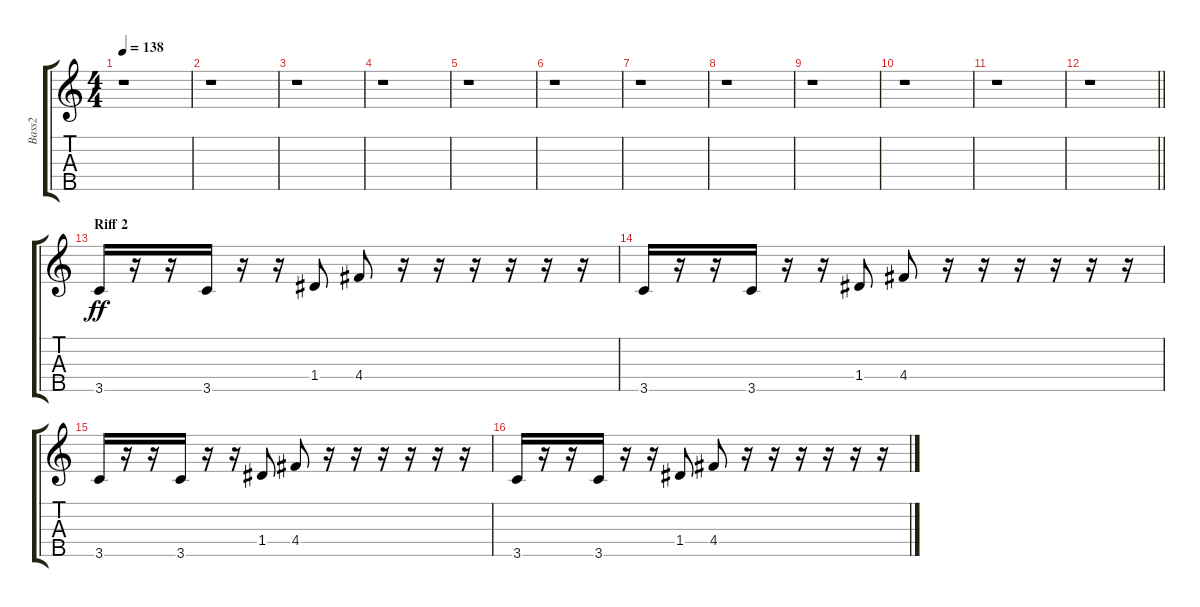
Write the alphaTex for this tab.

\track ("Bass2" "Bass2") {instrument synthbass2}
\staff {score tabs}
\tuning (E4 B3 G3 D3 A2) {hide}
\ts (4 4)
\tempo 138
\clef g2
\ks c
r.1{dy ff} |
r.1 |
r.1 |
r.1 |
r.1 |
r.1 |
r.1 |
r.1 |
r.1 |
r.1 |
r.1 |
\barLineRight lightlight
r.1 |
\section ("" "Riff 2")
3.5.16 r.16 r.16 3.5.16 r.16 r.16 1.4.8 4.4.8 r.16 r.16 r.16 r.16 r.16 r.16 |
3.5.16 r.16 r.16 3.5.16 r.16 r.16 1.4.8 4.4.8 r.16 r.16 r.16 r.16 r.16 r.16 |
3.5.16 r.16 r.16 3.5.16 r.16 r.16 1.4.8 4.4.8 r.16 r.16 r.16 r.16 r.16 r.16 |
3.5.16 r.16 r.16 3.5.16 r.16 r.16 1.4.8 4.4.8 r.16 r.16 r.16 r.16 r.16 r.16
